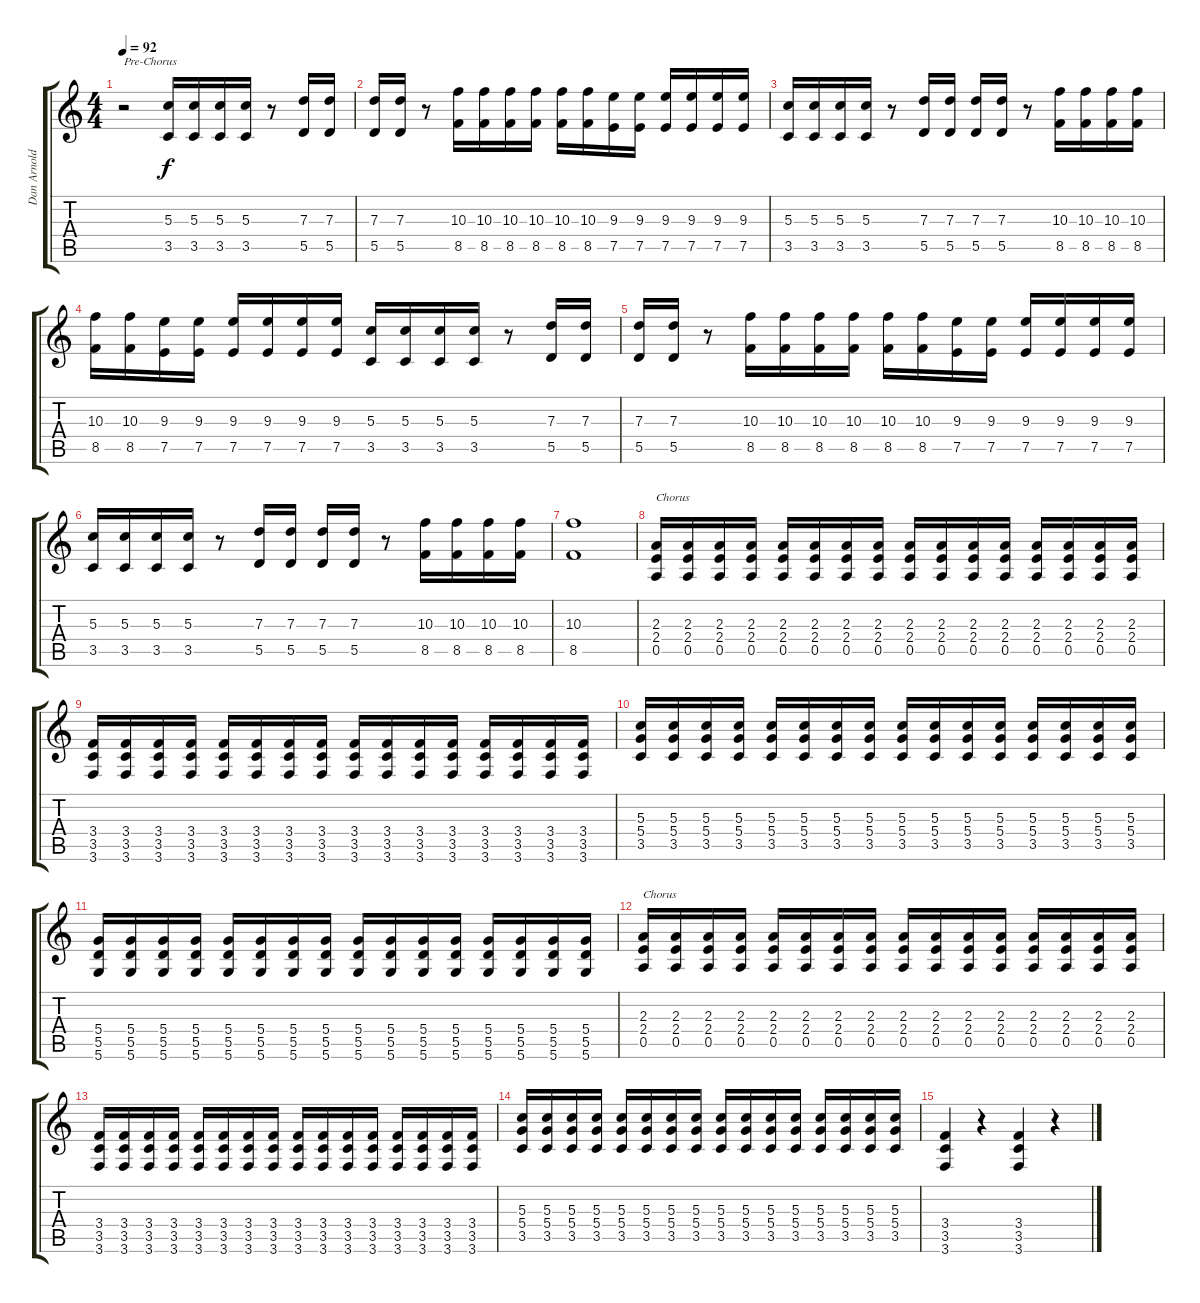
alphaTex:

\track ("Dan Arnold" "Dan Arnold") {instrument overdrivenguitar}
\staff {score tabs}
\tuning (E4 B3 G3 D3 A2 D2) {hide}
\ts (4 4)
\tempo 92
\clef g2
\ks c
r.2{txt "Pre-Chorus" dy f} (5.3 3.5).16 (5.3 3.5).16 (5.3 3.5).16 (5.3 3.5).16 r.8 (7.3 5.5).16 (7.3 5.5).16 |
(7.3 5.5).16 (7.3 5.5).16 r.8 (10.3 8.5).16 (10.3 8.5).16 (10.3 8.5).16 (10.3 8.5).16 (10.3 8.5).16 (10.3 8.5).16 (9.3 7.5).16 (9.3 7.5).16 (9.3 7.5).16 (9.3 7.5).16 (9.3 7.5).16 (9.3 7.5).16 |
(5.3 3.5).16 (5.3 3.5).16 (5.3 3.5).16 (5.3 3.5).16 r.8 (7.3 5.5).16 (7.3 5.5).16 (7.3 5.5).16 (7.3 5.5).16 r.8 (10.3 8.5).16 (10.3 8.5).16 (10.3 8.5).16 (10.3 8.5).16 |
(10.3 8.5).16 (10.3 8.5).16 (9.3 7.5).16 (9.3 7.5).16 (9.3 7.5).16 (9.3 7.5).16 (9.3 7.5).16 (9.3 7.5).16 (5.3 3.5).16 (5.3 3.5).16 (5.3 3.5).16 (5.3 3.5).16 r.8 (7.3 5.5).16 (7.3 5.5).16 |
(7.3 5.5).16 (7.3 5.5).16 r.8 (10.3 8.5).16 (10.3 8.5).16 (10.3 8.5).16 (10.3 8.5).16 (10.3 8.5).16 (10.3 8.5).16 (9.3 7.5).16 (9.3 7.5).16 (9.3 7.5).16 (9.3 7.5).16 (9.3 7.5).16 (9.3 7.5).16 |
(5.3 3.5).16 (5.3 3.5).16 (5.3 3.5).16 (5.3 3.5).16 r.8 (7.3 5.5).16 (7.3 5.5).16 (7.3 5.5).16 (7.3 5.5).16 r.8 (10.3 8.5).16 (10.3 8.5).16 (10.3 8.5).16 (10.3 8.5).16 |
(10.3 8.5).1 |
(2.3 2.4 0.5).16{txt "Chorus"} (2.3 2.4 0.5).16 (2.3 2.4 0.5).16 (2.3 2.4 0.5).16 (2.3 2.4 0.5).16 (2.3 2.4 0.5).16 (2.3 2.4 0.5).16 (2.3 2.4 0.5).16 (2.3 2.4 0.5).16 (2.3 2.4 0.5).16 (2.3 2.4 0.5).16 (2.3 2.4 0.5).16 (2.3 2.4 0.5).16 (2.3 2.4 0.5).16 (2.3 2.4 0.5).16 (2.3 2.4 0.5).16 |
(3.4 3.5 3.6).16 (3.4 3.5 3.6).16 (3.4 3.5 3.6).16 (3.4 3.5 3.6).16 (3.4 3.5 3.6).16 (3.4 3.5 3.6).16 (3.4 3.5 3.6).16 (3.4 3.5 3.6).16 (3.4 3.5 3.6).16 (3.4 3.5 3.6).16 (3.4 3.5 3.6).16 (3.4 3.5 3.6).16 (3.4 3.5 3.6).16 (3.4 3.5 3.6).16 (3.4 3.5 3.6).16 (3.4 3.5 3.6).16 |
(5.3 5.4 3.5).16 (5.3 5.4 3.5).16 (5.3 5.4 3.5).16 (5.3 5.4 3.5).16 (5.3 5.4 3.5).16 (5.3 5.4 3.5).16 (5.3 5.4 3.5).16 (5.3 5.4 3.5).16 (5.3 5.4 3.5).16 (5.3 5.4 3.5).16 (5.3 5.4 3.5).16 (5.3 5.4 3.5).16 (5.3 5.4 3.5).16 (5.3 5.4 3.5).16 (5.3 5.4 3.5).16 (5.3 5.4 3.5).16 |
(5.4 5.5 5.6).16 (5.4 5.5 5.6).16 (5.4 5.5 5.6).16 (5.4 5.5 5.6).16 (5.4 5.5 5.6).16 (5.4 5.5 5.6).16 (5.4 5.5 5.6).16 (5.4 5.5 5.6).16 (5.4 5.5 5.6).16 (5.4 5.5 5.6).16 (5.4 5.5 5.6).16 (5.4 5.5 5.6).16 (5.4 5.5 5.6).16 (5.4 5.5 5.6).16 (5.4 5.5 5.6).16 (5.4 5.5 5.6).16 |
(2.3 2.4 0.5).16{txt "Chorus"} (2.3 2.4 0.5).16 (2.3 2.4 0.5).16 (2.3 2.4 0.5).16 (2.3 2.4 0.5).16 (2.3 2.4 0.5).16 (2.3 2.4 0.5).16 (2.3 2.4 0.5).16 (2.3 2.4 0.5).16 (2.3 2.4 0.5).16 (2.3 2.4 0.5).16 (2.3 2.4 0.5).16 (2.3 2.4 0.5).16 (2.3 2.4 0.5).16 (2.3 2.4 0.5).16 (2.3 2.4 0.5).16 |
(3.4 3.5 3.6).16 (3.4 3.5 3.6).16 (3.4 3.5 3.6).16 (3.4 3.5 3.6).16 (3.4 3.5 3.6).16 (3.4 3.5 3.6).16 (3.4 3.5 3.6).16 (3.4 3.5 3.6).16 (3.4 3.5 3.6).16 (3.4 3.5 3.6).16 (3.4 3.5 3.6).16 (3.4 3.5 3.6).16 (3.4 3.5 3.6).16 (3.4 3.5 3.6).16 (3.4 3.5 3.6).16 (3.4 3.5 3.6).16 |
(5.3 5.4 3.5).16 (5.3 5.4 3.5).16 (5.3 5.4 3.5).16 (5.3 5.4 3.5).16 (5.3 5.4 3.5).16 (5.3 5.4 3.5).16 (5.3 5.4 3.5).16 (5.3 5.4 3.5).16 (5.3 5.4 3.5).16 (5.3 5.4 3.5).16 (5.3 5.4 3.5).16 (5.3 5.4 3.5).16 (5.3 5.4 3.5).16 (5.3 5.4 3.5).16 (5.3 5.4 3.5).16 (5.3 5.4 3.5).16 |
(3.4 3.5 3.6).4 r.4 (3.4 3.5 3.6).4 r.4
